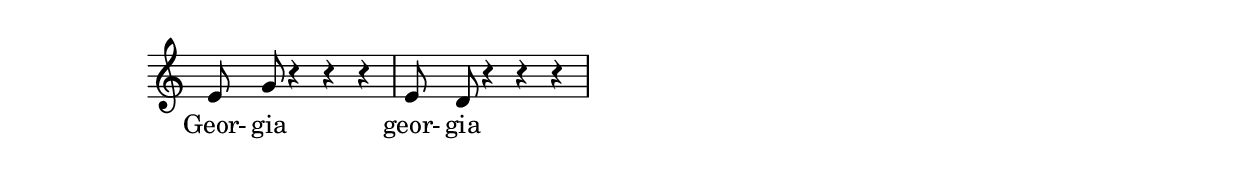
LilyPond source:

#(ly:set-option 'midi-extension "mid")
\version "2.12.3"
\include "english.ly"
\header{


}
%{
| GP - -  - | GR - - - | 
  Geor-gia geor-gia 

 
  
  


%}
melody = {
\once \override Staff.TimeSignature #'stencil = ##f
\clef treble
\key c \major
\autoBeamOn
\cadenzaOn


 \bar "|"  e'8 g'8 r4 r4 r4 \bar "|"  e'8 d'8 r4 r4 r4 \bar "|"  \break

}


text = \lyricmode {
Geor- gia geor- gia 
}

\score{

<<
\new Voice = "one" {
\melody
}
\new Lyrics \lyricsto "one" \text
>>
\layout {
\context {
\Score
\remove "Bar_number_engraver"
}
}
\midi {
\context {
\Score
tempoWholesPerMinute = #(ly:make-moment 200 4)
}
}
}